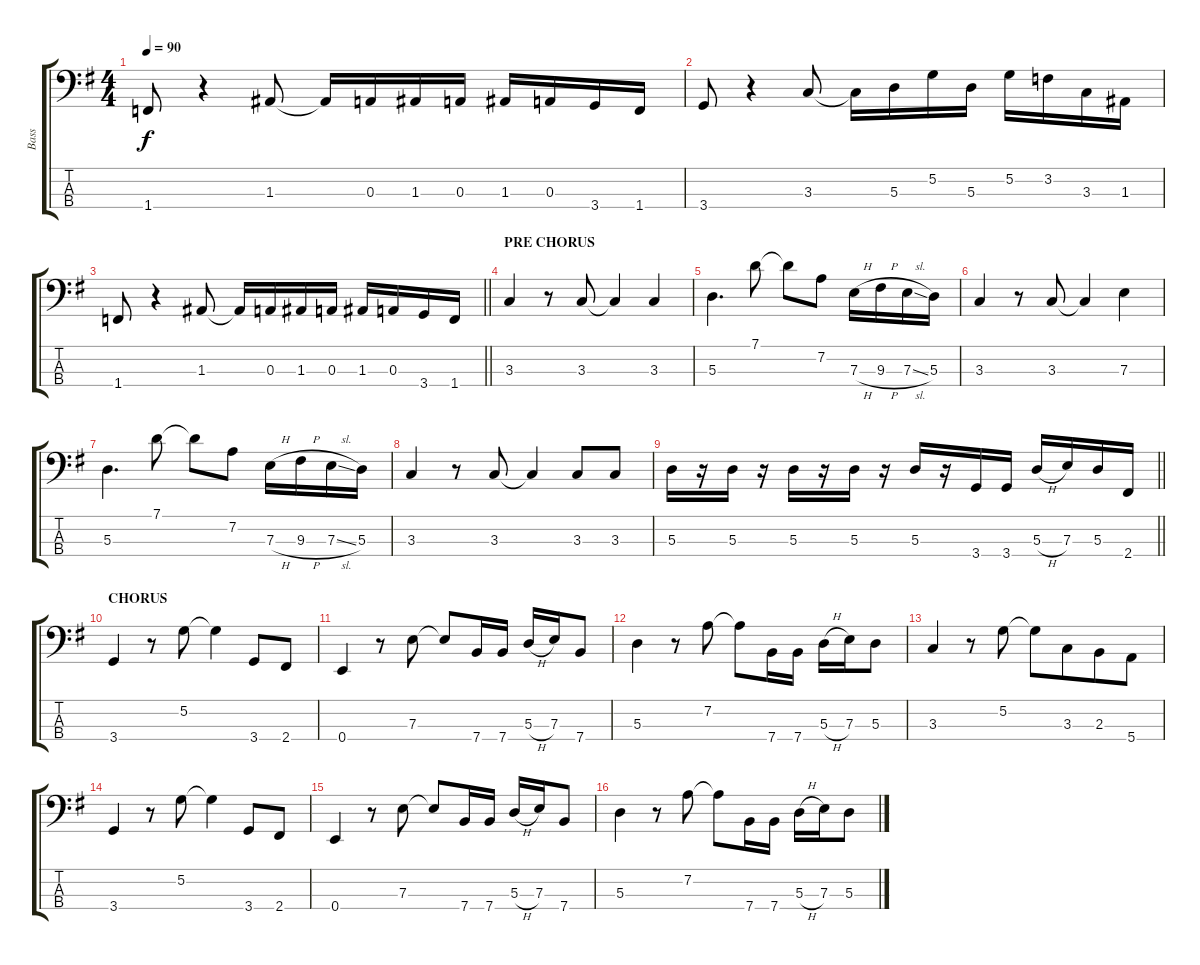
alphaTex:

\track ("Bass" "Bass") {instrument electricbassfinger}
\staff {score tabs}
\tuning (G2 D2 A1 E1) {hide}
\ts (4 4)
\tempo 90
\clef f4
\ks g
1.4.8{dy f} r.4 1.3.8 1.3{t}.16 0.3.16 1.3.16 0.3.16 1.3.16 0.3.16 3.4.16 1.4.16 |
3.4.8 r.4 3.3.8 3.3{t}.16 5.3.16 5.2.16 5.3.16 5.2.16 3.2.16 3.3.16 1.3.16 |
\barLineRight lightlight
1.4.8 r.4 1.3.8 1.3{t}.16 0.3.16 1.3.16 0.3.16 1.3.16 0.3.16 3.4.16 1.4.16 |
\section ("" "PRE CHORUS")
3.3.4 r.8 3.3.8 3.3{t}.4 3.3.4 |
5.3.4{d} 7.1.8 7.1{t}.8 7.2.8 7.3{h}.16 9.3{h}.16 7.3{sl}.16 5.3.16 |
3.3.4 r.8 3.3.8 3.3{t}.4 7.3.4 |
5.3.4{d} 7.1.8 7.1{t}.8 7.2.8 7.3{h}.16 9.3{h}.16 7.3{sl}.16 5.3.16 |
3.3.4 r.8 3.3.8 3.3{t}.4 3.3.8 3.3.8 |
\barLineRight lightlight
5.3.16 r.16 5.3.16 r.16{beam merge} 5.3.16 r.16 5.3.16 r.16 5.3.16 r.16 3.4.16 3.4.16 5.3{h}.16 7.3.16 5.3.16 2.4.16 |
\section ("" "CHORUS")
3.4.4 r.8 5.2.8 5.2{t}.4 3.4.8 2.4.8 |
0.4.4 r.8 7.3.8 7.3{t}.8 7.4.16 7.4.16 5.3{h}.16 7.3.16 7.4.8 |
5.3.4 r.8 7.2.8 7.2{t}.8 7.4.16 7.4.16 5.3{h}.16 7.3.16 5.3.8 |
3.3.4 r.8 5.2.8 5.2{t}.8 3.3.8{beam merge} 2.3.8 5.4.8 |
3.4.4 r.8 5.2.8 5.2{t}.4 3.4.8 2.4.8 |
0.4.4 r.8 7.3.8 7.3{t}.8 7.4.16 7.4.16 5.3{h}.16 7.3.16 7.4.8 |
5.3.4 r.8 7.2.8 7.2{t}.8 7.4.16 7.4.16 5.3{h}.16 7.3.16 5.3.8
